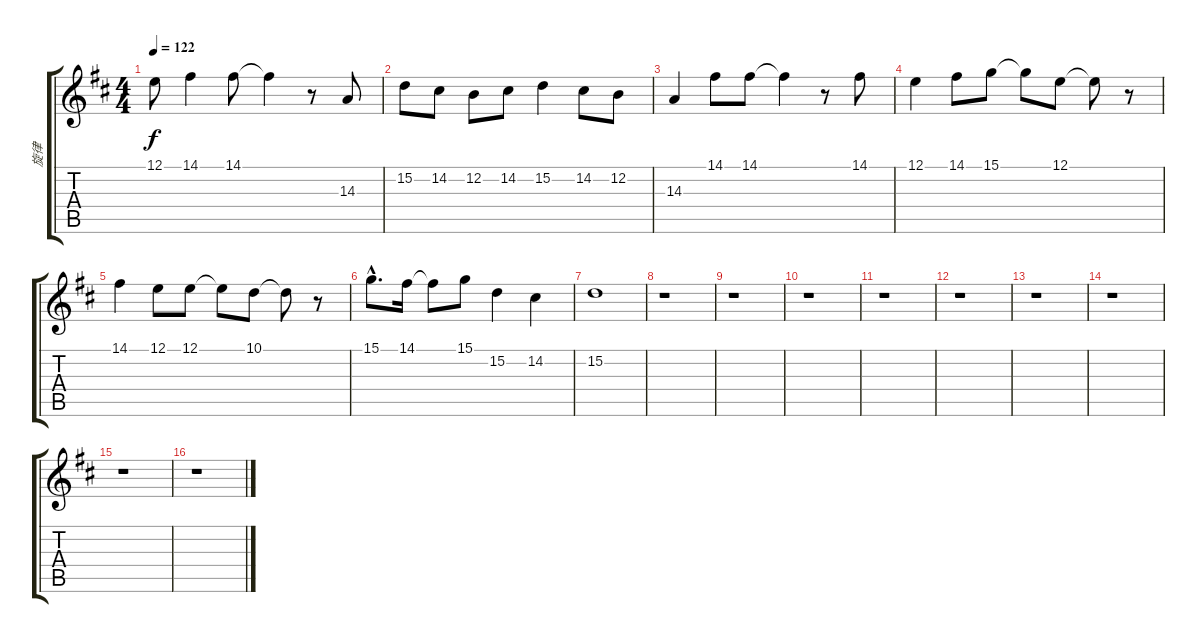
\track ("旋律" "旋律") {instrument fx7echoes}
\staff {score tabs}
\tuning (E4 B3 G3 D3 A2 E2) {hide}
\ts (4 4)
\tempo 122
\clef g2
\ks d
12.1.8{dy f} 14.1.4 14.1.8 14.1{t}.4 r.8 14.3.8 |
15.2.8 14.2.8 12.2.8 14.2.8 15.2.4 14.2.8 12.2.8 |
14.3.4 14.1.8 14.1.8 14.1{t}.4 r.8 14.1.8 |
12.1.4 14.1.8 15.1.8 15.1{t}.8 12.1.8 12.1{t}.8 r.8 |
14.1.4 12.1.8 12.1.8 12.1{t}.8 10.1.8 10.1{t}.8 r.8 |
15.1{hac}.8{d} 14.1.16 14.1{t}.8 15.1.8 15.2.4 14.2.4 |
15.2.1 |
r.1 |
r.1 |
r.1 |
r.1 |
r.1 |
r.1 |
r.1 |
r.1 |
r.1
